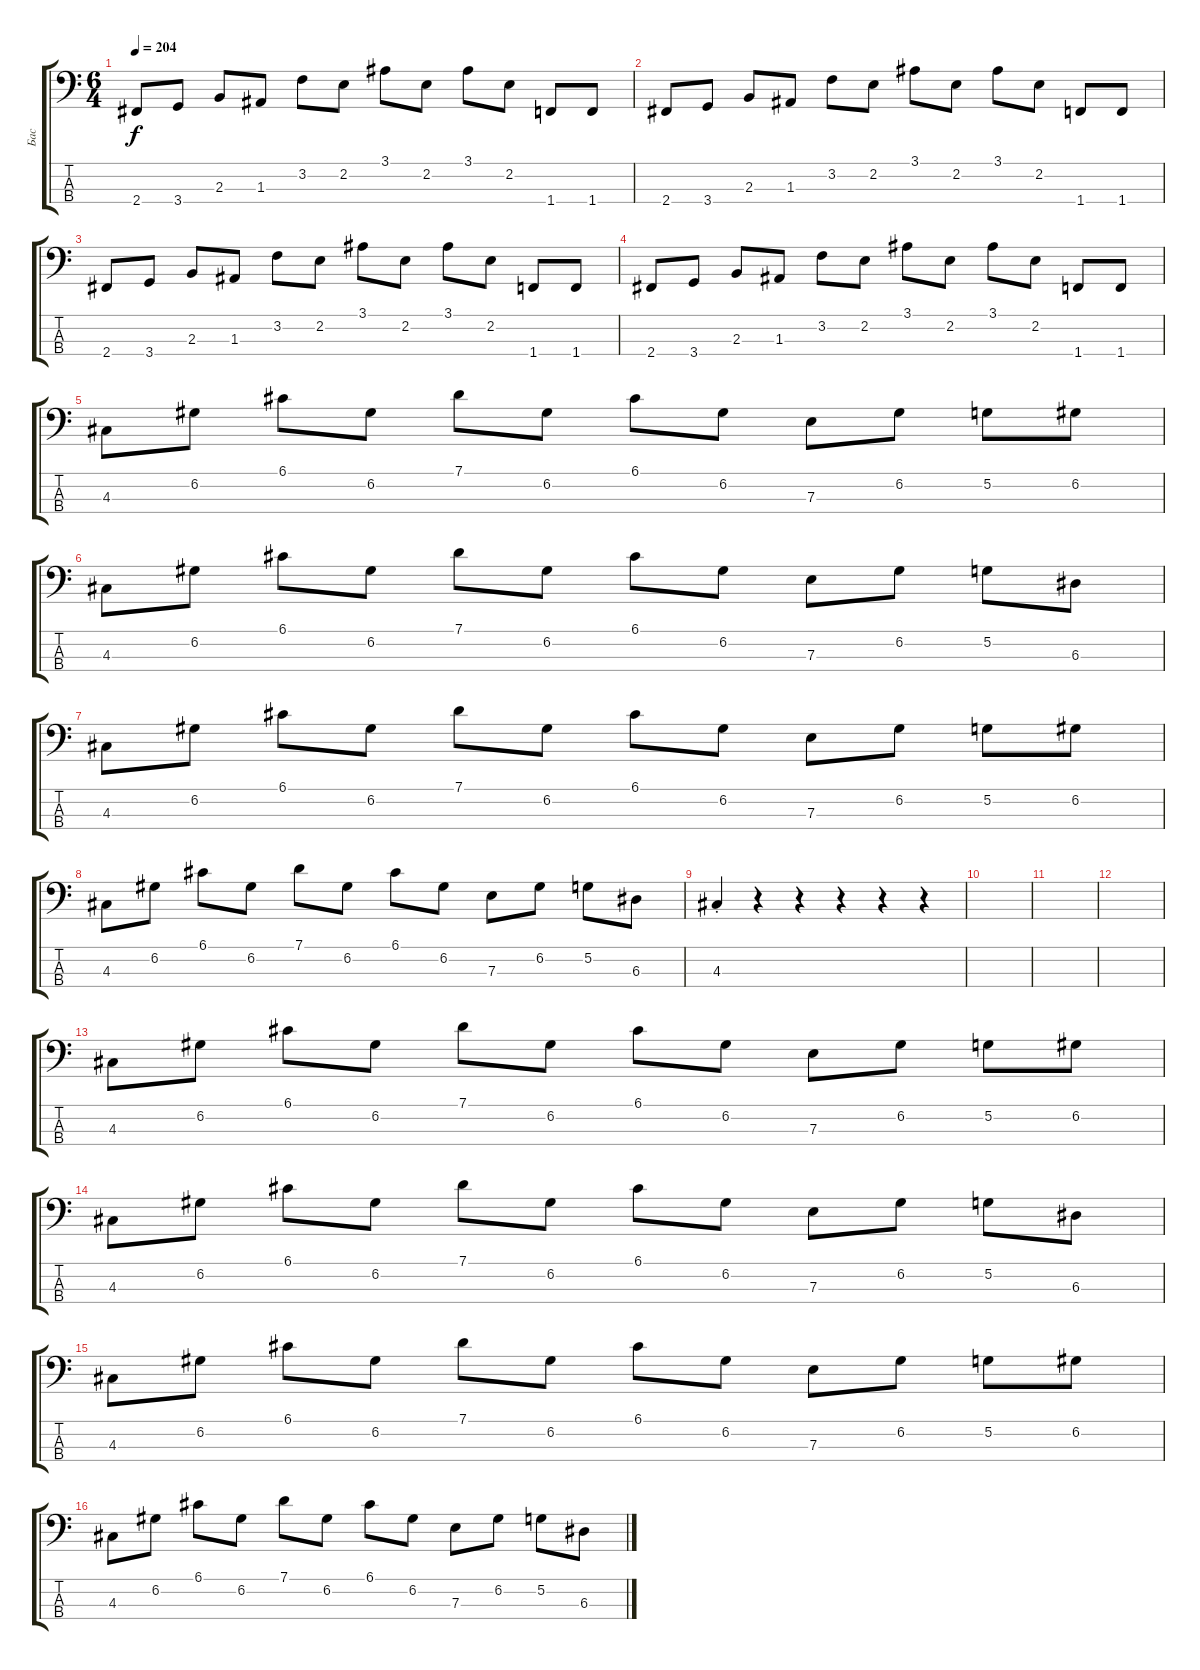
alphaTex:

\track ("Бас" "Бас") {instrument electricbasspick}
\staff {score tabs}
\tuning (G2 D2 A1 E1) {hide}
\ts (6 4)
\tempo 204
\clef f4
\ks c
2.4.8{dy f} 3.4.8 2.3.8 1.3.8 3.2.8 2.2.8 3.1.8 2.2.8 3.1.8 2.2.8 1.4.8 1.4.8 |
2.4.8 3.4.8 2.3.8 1.3.8 3.2.8 2.2.8 3.1.8 2.2.8 3.1.8 2.2.8 1.4.8 1.4.8 |
2.4.8 3.4.8 2.3.8 1.3.8 3.2.8 2.2.8 3.1.8 2.2.8 3.1.8 2.2.8 1.4.8 1.4.8 |
2.4.8 3.4.8 2.3.8 1.3.8 3.2.8 2.2.8 3.1.8 2.2.8 3.1.8 2.2.8 1.4.8 1.4.8 |
4.3.8 6.2.8 6.1.8 6.2.8 7.1.8 6.2.8 6.1.8 6.2.8 7.3.8 6.2.8 5.2.8 6.2.8 |
4.3.8 6.2.8 6.1.8 6.2.8 7.1.8 6.2.8 6.1.8 6.2.8 7.3.8 6.2.8 5.2.8 6.3.8 |
4.3.8 6.2.8 6.1.8 6.2.8 7.1.8 6.2.8 6.1.8 6.2.8 7.3.8 6.2.8 5.2.8 6.2.8 |
4.3.8 6.2.8 6.1.8 6.2.8 7.1.8 6.2.8 6.1.8 6.2.8 7.3.8 6.2.8 5.2.8 6.3.8 |
4.3{st}.4 r.4 r.4 r.4 r.4 r.4 |
|
|
|
4.3.8 6.2.8 6.1.8 6.2.8 7.1.8 6.2.8 6.1.8 6.2.8 7.3.8 6.2.8 5.2.8 6.2.8 |
4.3.8 6.2.8 6.1.8 6.2.8 7.1.8 6.2.8 6.1.8 6.2.8 7.3.8 6.2.8 5.2.8 6.3.8 |
4.3.8 6.2.8 6.1.8 6.2.8 7.1.8 6.2.8 6.1.8 6.2.8 7.3.8 6.2.8 5.2.8 6.2.8 |
4.3.8 6.2.8 6.1.8 6.2.8 7.1.8 6.2.8 6.1.8 6.2.8 7.3.8 6.2.8 5.2.8 6.3.8
